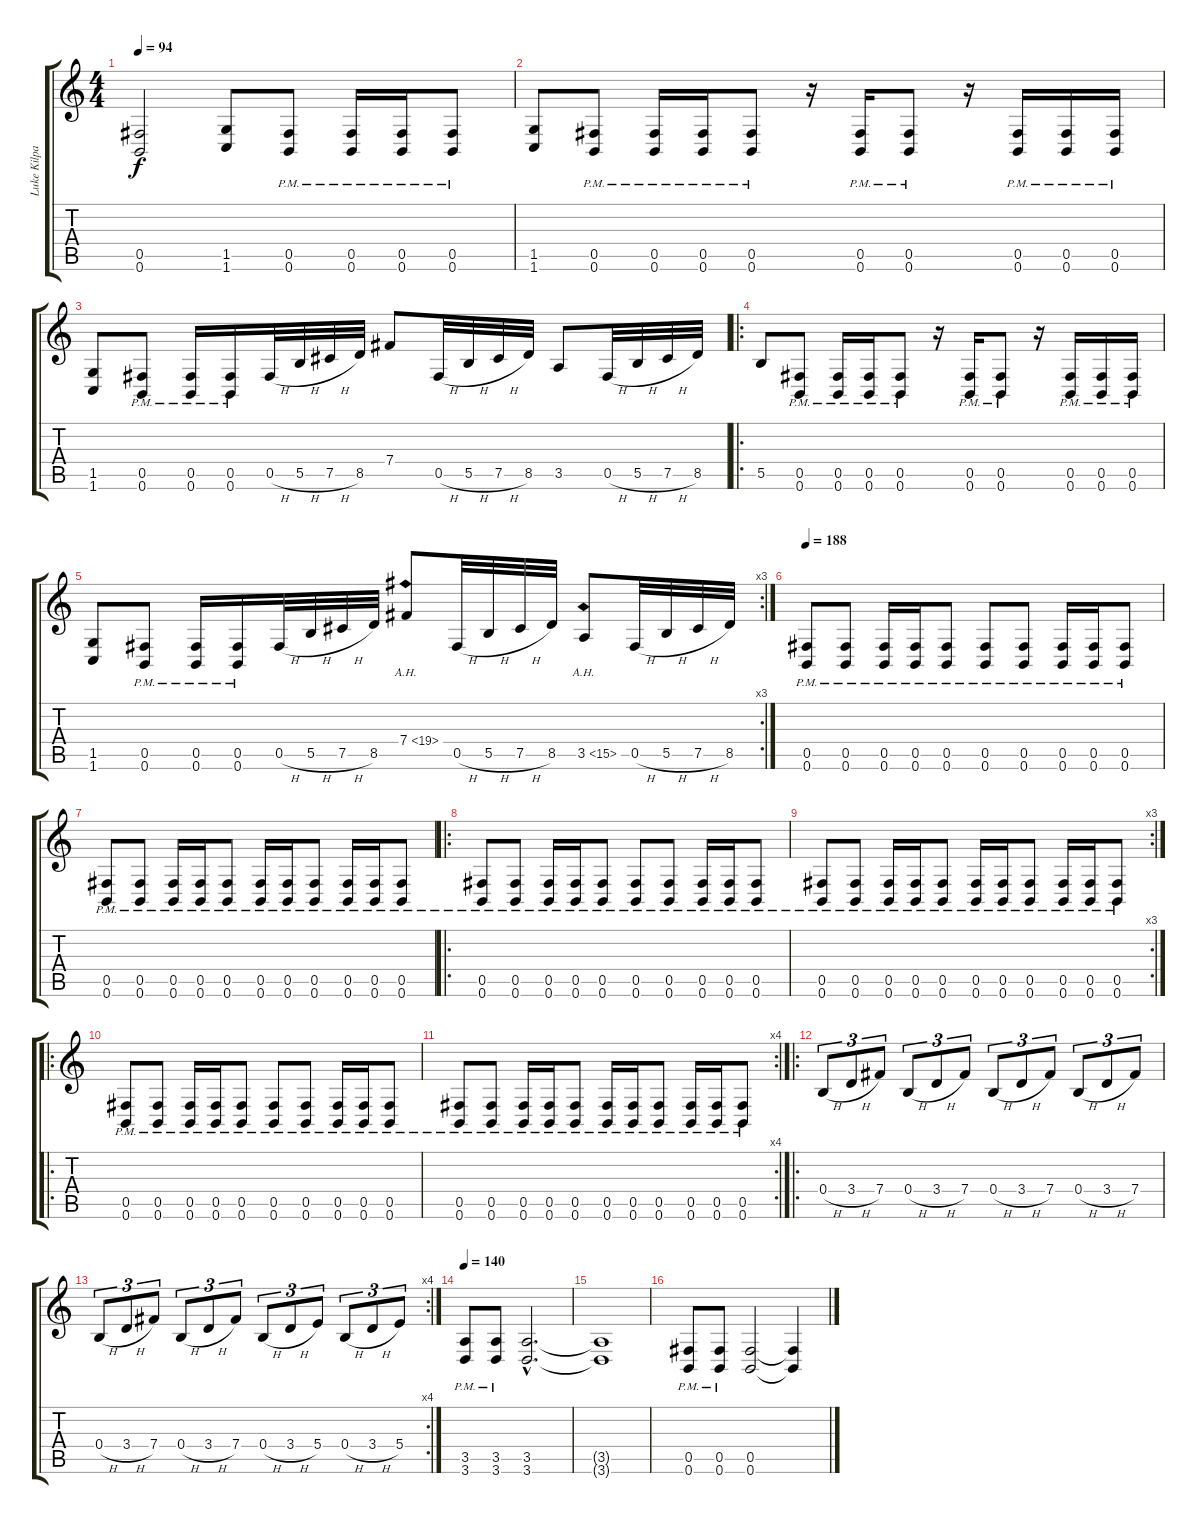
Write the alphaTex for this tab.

\track ("Luke Kilpatrick" "Luke Kilpa") {instrument distortionguitar}
\staff {score tabs}
\tuning (Db4 Ab3 E3 B2 Gb2 B1) {hide}
\ts (4 4)
\tempo 94
\clef g2
\ks c
(0.5{t} 0.6{t}).2{dy f} (1.5 1.6).8 (0.5{pm} 0.6{pm}).8 (0.5{pm} 0.6{pm}).16 (0.5{pm} 0.6{pm}).16 (0.5{pm} 0.6{pm}).8 |
(1.5 1.6).8 (0.5{pm} 0.6{pm}).8 (0.5{pm} 0.6{pm}).16 (0.5{pm} 0.6{pm}).16 (0.5{pm} 0.6{pm}).8 r.16 (0.5{pm} 0.6{pm}).16 (0.5{pm} 0.6{pm}).8 r.16 (0.5{pm} 0.6{pm}).16 (0.5{pm} 0.6{pm}).16 (0.5{pm} 0.6{pm}).16 |
(1.5 1.6).8 (0.5{pm} 0.6{pm}).8 (0.5{pm} 0.6{pm}).16 (0.5{pm} 0.6{pm}).16 0.5{h}.32 5.5{h}.32 7.5{h}.32 8.5.32 7.4.8 0.5{h}.32 5.5{h}.32 7.5{h}.32 8.5.32 3.5.8 0.5{h}.32 5.5{h}.32 7.5{h}.32 8.5.32 |
\ro
5.5.8 (0.5{pm} 0.6{pm}).8 (0.5{pm} 0.6{pm}).16 (0.5{pm} 0.6{pm}).16 (0.5{pm} 0.6{pm}).8 r.16 (0.5{pm} 0.6{pm}).16 (0.5{pm} 0.6{pm}).8 r.16 (0.5{pm} 0.6{pm}).16 (0.5{pm} 0.6{pm}).16 (0.5{pm} 0.6{pm}).16 |
\rc 3
(1.5 1.6).8 (0.5{pm} 0.6{pm}).8 (0.5{pm} 0.6{pm}).16 (0.5{pm} 0.6{pm}).16 0.5{h}.32 5.5{h}.32 7.5{h}.32 8.5.32 7.4{ah 12}.8 0.5{h}.32 5.5{h}.32 7.5{h}.32 8.5.32 3.5{ah 12}.8 0.5{h}.32 5.5{h}.32 7.5{h}.32 8.5.32 |
\tempo 188
(0.5{pm} 0.6{pm}).8 (0.5{pm} 0.6{pm}).8 (0.5{pm} 0.6{pm}).16 (0.5{pm} 0.6{pm}).16 (0.5{pm} 0.6{pm}).8 (0.5{pm} 0.6{pm}).8 (0.5{pm} 0.6{pm}).8 (0.5{pm} 0.6{pm}).16 (0.5{pm} 0.6{pm}).16 (0.5{pm} 0.6{pm}).8 |
(0.5{pm} 0.6{pm}).8 (0.5{pm} 0.6{pm}).8 (0.5{pm} 0.6{pm}).16 (0.5{pm} 0.6{pm}).16 (0.5{pm} 0.6{pm}).8 (0.5{pm} 0.6{pm}).16 (0.5{pm} 0.6{pm}).16 (0.5{pm} 0.6{pm}).8 (0.5{pm} 0.6{pm}).16 (0.5{pm} 0.6{pm}).16 (0.5{pm} 0.6{pm}).8 |
\ro
(0.5{pm} 0.6{pm}).8 (0.5{pm} 0.6{pm}).8 (0.5{pm} 0.6{pm}).16 (0.5{pm} 0.6{pm}).16 (0.5{pm} 0.6{pm}).8 (0.5{pm} 0.6{pm}).8 (0.5{pm} 0.6{pm}).8 (0.5{pm} 0.6{pm}).16 (0.5{pm} 0.6{pm}).16 (0.5{pm} 0.6{pm}).8 |
\rc 3
(0.5{pm} 0.6{pm}).8 (0.5{pm} 0.6{pm}).8 (0.5{pm} 0.6{pm}).16 (0.5{pm} 0.6{pm}).16 (0.5{pm} 0.6{pm}).8 (0.5{pm} 0.6{pm}).16 (0.5{pm} 0.6{pm}).16 (0.5{pm} 0.6{pm}).8 (0.5{pm} 0.6{pm}).16 (0.5{pm} 0.6{pm}).16 (0.5{pm} 0.6{pm}).8 |
\ro
(0.5{pm} 0.6{pm}).8 (0.5{pm} 0.6{pm}).8 (0.5{pm} 0.6{pm}).16 (0.5{pm} 0.6{pm}).16 (0.5{pm} 0.6{pm}).8 (0.5{pm} 0.6{pm}).8 (0.5{pm} 0.6{pm}).8 (0.5{pm} 0.6{pm}).16 (0.5{pm} 0.6{pm}).16 (0.5{pm} 0.6{pm}).8 |
\rc 4
(0.5{pm} 0.6{pm}).8 (0.5{pm} 0.6{pm}).8 (0.5{pm} 0.6{pm}).16 (0.5{pm} 0.6{pm}).16 (0.5{pm} 0.6{pm}).8 (0.5{pm} 0.6{pm}).16 (0.5{pm} 0.6{pm}).16 (0.5{pm} 0.6{pm}).8 (0.5{pm} 0.6{pm}).16 (0.5{pm} 0.6{pm}).16 (0.5{pm} 0.6{pm}).8 |
\ro
0.4{h}.8{tu (3 2)} 3.4{h}.8{tu (3 2)} 7.4.8{tu (3 2)} 0.4{h}.8{tu (3 2)} 3.4{h}.8{tu (3 2)} 7.4.8{tu (3 2)} 0.4{h}.8{tu (3 2)} 3.4{h}.8{tu (3 2)} 7.4.8{tu (3 2)} 0.4{h}.8{tu (3 2)} 3.4{h}.8{tu (3 2)} 7.4.8{tu (3 2)} |
\rc 4
0.4{h}.8{tu (3 2)} 3.4{h}.8{tu (3 2)} 7.4.8{tu (3 2)} 0.4{h}.8{tu (3 2)} 3.4{h}.8{tu (3 2)} 7.4.8{tu (3 2)} 0.4{h}.8{tu (3 2)} 3.4{h}.8{tu (3 2)} 5.4.8{tu (3 2)} 0.4{h}.8{tu (3 2)} 3.4{h}.8{tu (3 2)} 5.4.8{tu (3 2)} |
\tempo 140
(3.5{pm} 3.6{pm}).8 (3.5{pm} 3.6{pm}).8 (3.5{hac} 3.6{hac}).2{d} |
(3.5{t} 3.6{t}).1 |
(0.5{pm} 0.6{pm}).8 (0.5{pm} 0.6{pm}).8 (0.5 0.6).2 (0.5{t} 0.6{t}).4
